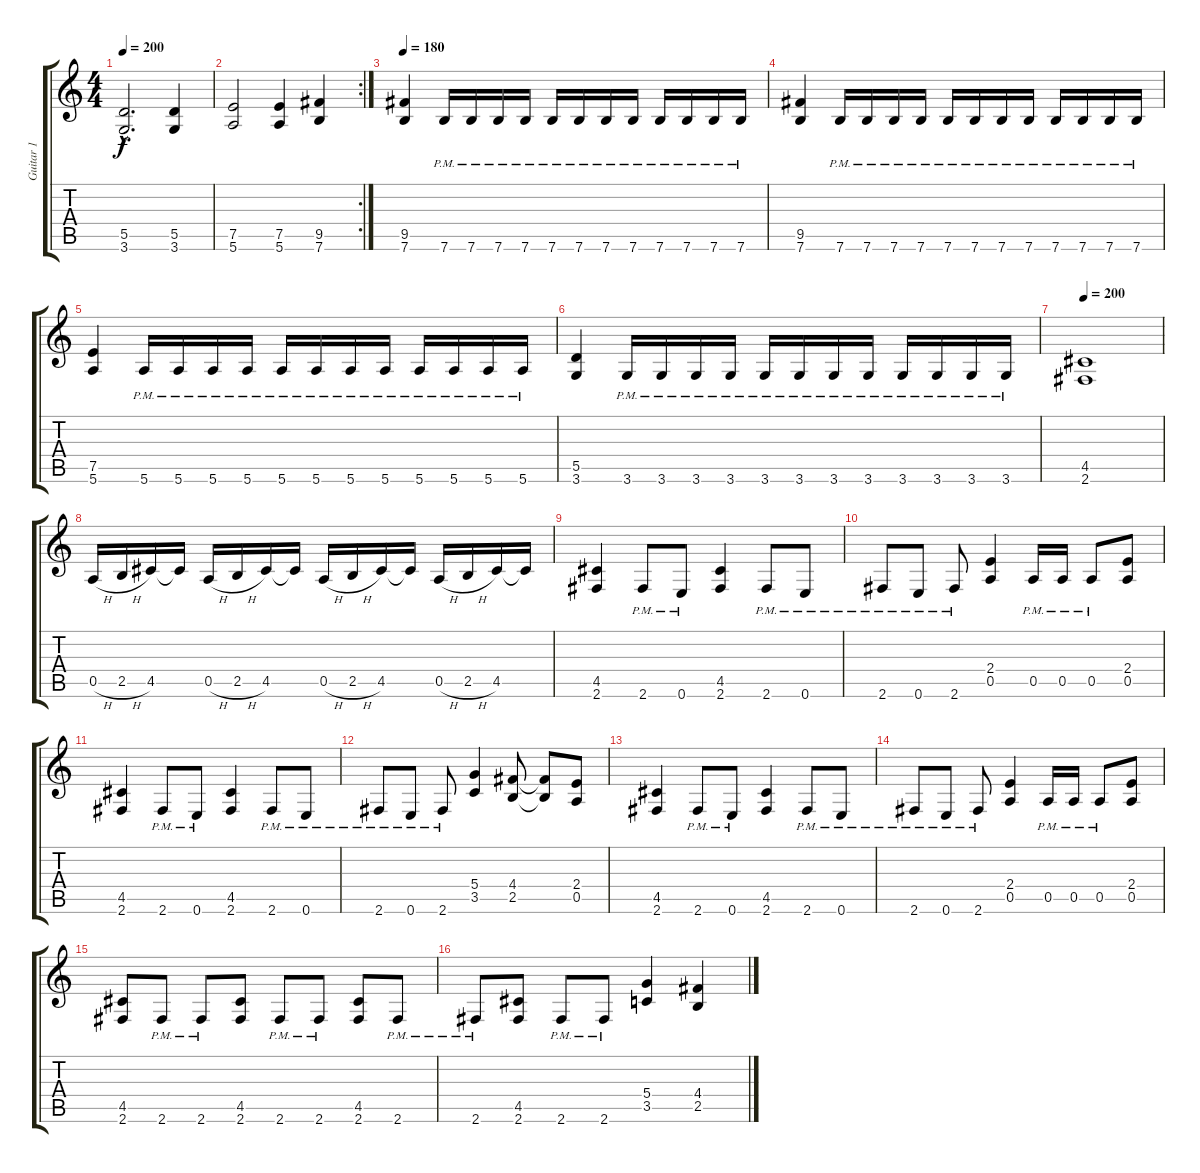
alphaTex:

\track ("Guitar 1" "Guitar 1") {instrument distortionguitar}
\staff {score tabs}
\tuning (E4 B3 G3 D3 A2 E2) {hide}
\ts (4 4)
\tempo 200
\clef g2
\ks c
(5.5{hac} 3.6{hac}).2{d dy f} (5.5 3.6).4 |
\rc 2
(7.5 5.6).2 (7.5 5.6).4 (9.5 7.6).4 |
\tempo 180
(9.5 7.6).4 7.6{pm}.16 7.6{pm}.16 7.6{pm}.16 7.6{pm}.16 7.6{pm}.16 7.6{pm}.16 7.6{pm}.16 7.6{pm}.16 7.6{pm}.16 7.6{pm}.16 7.6{pm}.16 7.6{pm}.16 |
(9.5 7.6).4 7.6{pm}.16 7.6{pm}.16 7.6{pm}.16 7.6{pm}.16 7.6{pm}.16 7.6{pm}.16 7.6{pm}.16 7.6{pm}.16 7.6{pm}.16 7.6{pm}.16 7.6{pm}.16 7.6{pm}.16 |
(7.5 5.6).4 5.6{pm}.16 5.6{pm}.16 5.6{pm}.16 5.6{pm}.16 5.6{pm}.16 5.6{pm}.16 5.6{pm}.16 5.6{pm}.16 5.6{pm}.16 5.6{pm}.16 5.6{pm}.16 5.6{pm}.16 |
(5.5 3.6).4 3.6{pm}.16 3.6{pm}.16 3.6{pm}.16 3.6{pm}.16 3.6{pm}.16 3.6{pm}.16 3.6{pm}.16 3.6{pm}.16 3.6{pm}.16 3.6{pm}.16 3.6{pm}.16 3.6{pm}.16 |
\tempo 200
(4.5 2.6).1 |
0.5{h}.16 2.5{h}.16 4.5.16 4.5{t}.16 0.5{h}.16 2.5{h}.16 4.5.16 4.5{t}.16 0.5{h}.16 2.5{h}.16 4.5.16 4.5{t}.16 0.5{h}.16 2.5{h}.16 4.5.16 4.5{t}.16 |
(4.5 2.6).4 2.6{pm}.8 0.6{pm}.8 (4.5 2.6).4 2.6{pm}.8 0.6{pm}.8 |
2.6{pm}.8 0.6{pm}.8 2.6{pm}.8 (2.4 0.5).4 0.5{pm}.16 0.5{pm}.16 0.5{pm}.8 (2.4 0.5).8 |
(4.5 2.6).4 2.6{pm}.8 0.6{pm}.8 (4.5 2.6).4 2.6{pm}.8 0.6{pm}.8 |
2.6{pm}.8 0.6{pm}.8 2.6{pm}.8 (5.4 3.5).4 (4.4 2.5).8 (4.4{t} 2.5{t}).8 (2.4 0.5).8 |
(4.5 2.6).4 2.6{pm}.8 0.6{pm}.8 (4.5 2.6).4 2.6{pm}.8 0.6{pm}.8 |
2.6{pm}.8 0.6{pm}.8 2.6{pm}.8 (2.4 0.5).4 0.5{pm}.16 0.5{pm}.16 0.5{pm}.8 (2.4 0.5).8 |
(4.5 2.6).8 2.6{pm}.8 2.6{pm}.8 (4.5 2.6).8 2.6{pm}.8 2.6{pm}.8 (4.5 2.6).8 2.6{pm}.8 |
2.6{pm}.8 (4.5 2.6).8 2.6{pm}.8 2.6{pm}.8 (5.4 3.5).4 (4.4 2.5).4
